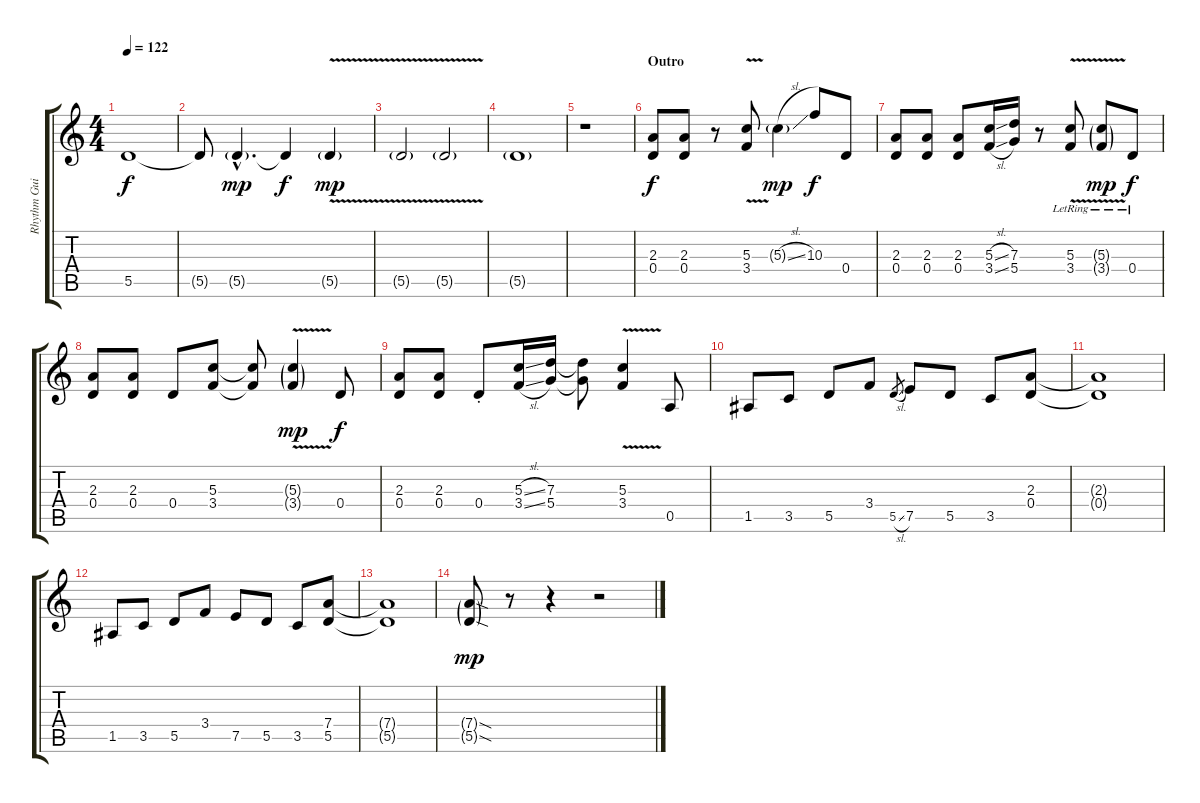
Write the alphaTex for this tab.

\track ("Rhythm Guitar" "Rhythm Gui") {instrument distortionguitar}
\staff {score tabs}
\tuning (E4 B3 G3 D3 A2 E2) {hide}
\ts (4 4)
\tempo 122
\clef g2
\ks c
5.5{t}.1{dy f} |
5.5{t}.8 5.5{g hac}.4{d dy mp} 5.5{t}.4{dy f} 5.5{v g}.4{dy mp} |
5.5{v g}.2 5.5{v g}.2 |
5.5{g}.1 |
r.1 |
\section ("" "Outro")
(2.3 0.4).8{dy f} (2.3 0.4).8 r.8 (5.3{v} 3.4{v}).8 5.3{sl g}.4{dy mp} 10.3.8{dy f} 0.4.8 |
(2.3 0.4).8 (2.3 0.4).8 (2.3 0.4).8 (5.3{sl} 3.4{sl}).16 (7.3 5.4).16 r.8 (5.3{v lr} 3.4{v lr}).8 (5.3{v g lr} 3.4{v g lr}).8{dy mp} 0.4{lr}.8{dy f} |
(2.3 0.4).8 (2.3 0.4).8 0.4.8 (5.3 3.4).8 (5.3{t} 3.4{t}).8 (5.3{v g} 3.4{v g}).4{dy mp} 0.4.8{dy f} |
(2.3 0.4).8 (2.3 0.4).8 0.4{st}.8 (5.3{sl} 3.4{sl}).16 (7.3 5.4).16 (7.3{t} 5.4{t}).8 (5.3{v} 3.4{v}).4 0.5.8 |
1.5.8 3.5.8 5.5.8 3.4.8 5.5{sl}.8{gr} 7.5.8 5.5.8 3.5.8 (2.3 0.4).8 |
(2.3{t} 0.4{t}).1 |
1.5.8 3.5.8 5.5.8 3.4.8 7.5.8 5.5.8 3.5.8 (7.4 5.5).8 |
(7.4{t} 5.5{t}).1 |
(7.4{sod g} 5.5{sod g}).8{dy mp} r.8 r.4 r.2
